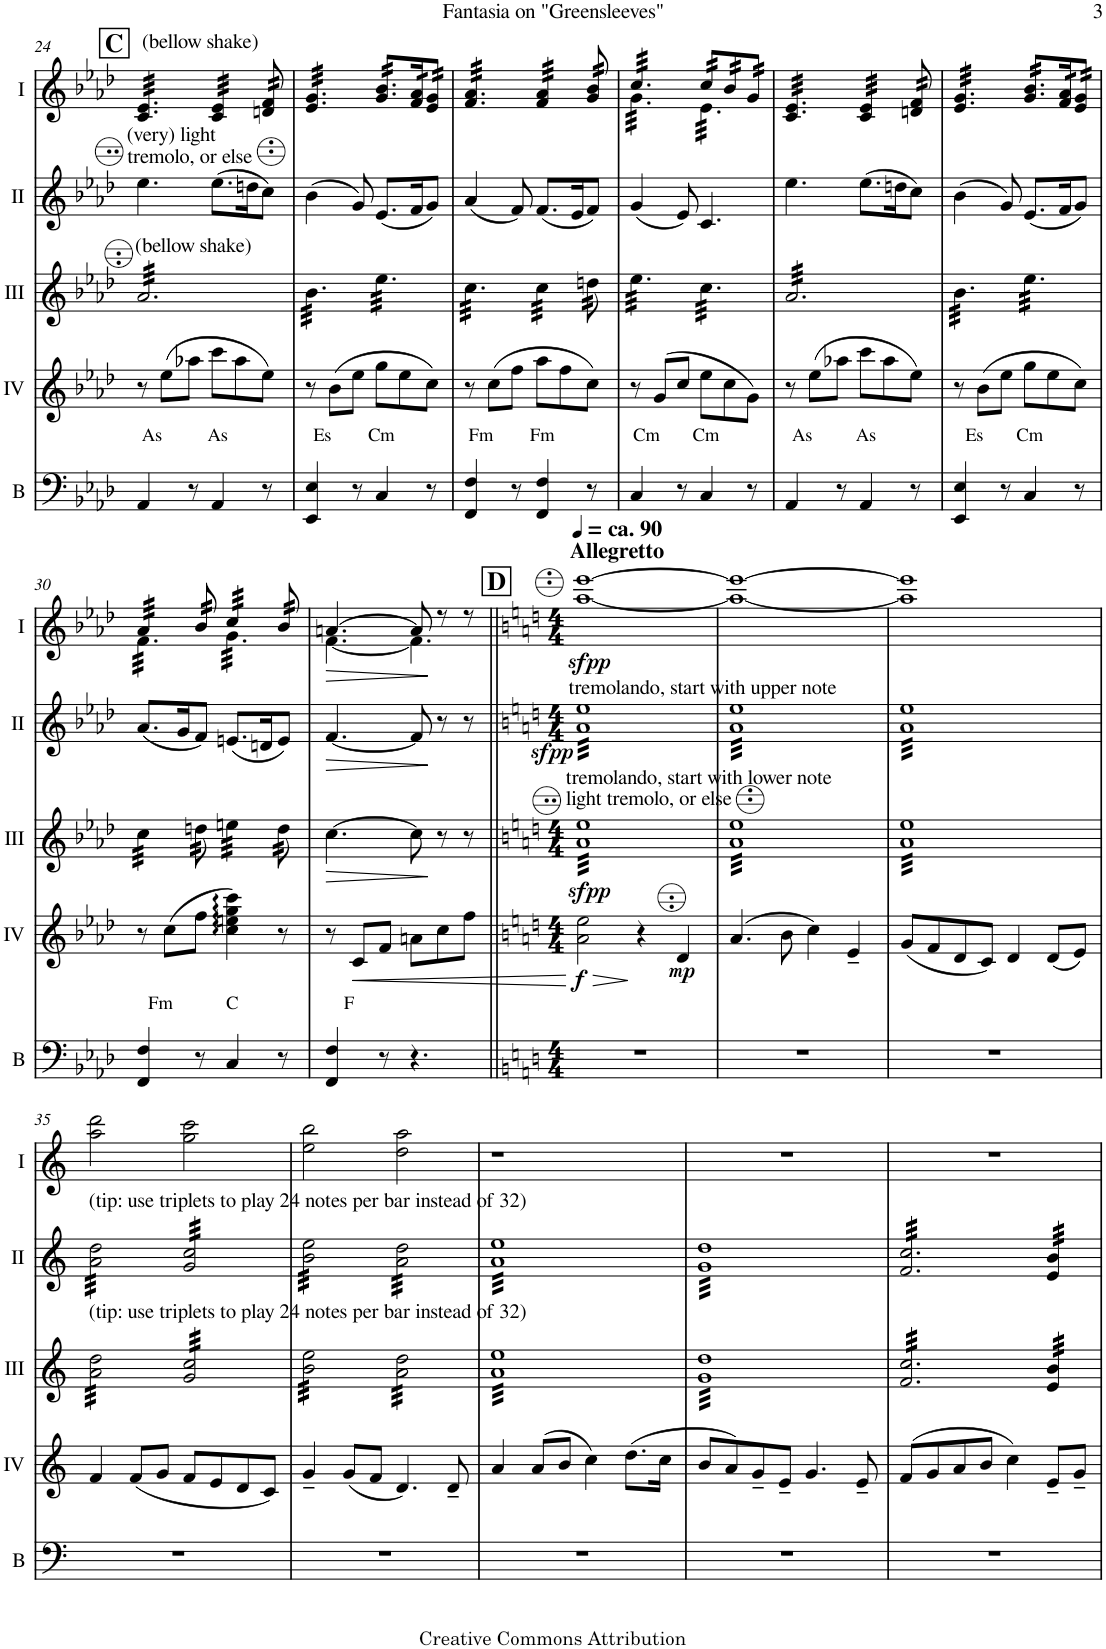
**kern	**kern	**text	**dynam	**kern	**dynam	**kern	**dynam	**kern	**dynam
*part5	*part4	*part4	*part4	*part3	*part3	*part2	*part2	*part1	*part1
*staff5	*staff4	*staff4	*staff4	*staff3	*staff3	*staff2	*staff2	*staff1	*staff1
*I"Bass	*I"Acc. 4	*	*	*I"Acc. 3	*	*I"Acc. 2	*	*I"Acc. 1	*
*I'B	*	*	*	*	*	*	*	*	*
!!LO:PB:g=z
*clefF4	*clefG2	*	*	*clefG2	*	*clefG2	*	*clefG2	*
*Trd7c12	*Trd7c12	*	*	*	*	*Trd7c12	*	*	*
*k[b-e-a-d-]	*k[b-e-a-d-]	*	*	*k[b-e-a-d-]	*	*k[b-e-a-d-]	*	*k[b-e-a-d-]	*
*M6/8	*M6/8	*	*	*M6/8	*	*M6/8	*	*M6/8	*
!!LO:REH:place=s1:a:B:cj:fs=14:t=C
=24	=24	=24	=24	=24	=24	=24	=24	=24	=24
!	!	!	!	!	!	!	!	!LO:TX:a:t=(bellow shake)	!
!	!	!	!	!	!	!LO:TX:a:t=(very) light	!	!	!
!	!	!	!	!	!	!LO:TX:a:t=tremolo, or else	!	!	!
!	!	!	!	!LO:TX:a:t=(bellow shake)	!	!	!	!	!
*	*	*	*	*tremolo	*	*	*	*	*
*	*	*	*	*	*	*	*	*tremolo	*
4AA-/	8r	.	.	32a-/LLL	.	4.eee-\	.	32c/ 32e-/LLL	.
.	.	.	.	32a-/	.	.	.	32c/ 32e-/	.
.	.	.	.	32a-/	.	.	.	32c/ 32e-/	.
.	.	.	.	32a-/	.	.	.	32c/ 32e-/	.
!	!	!LO:LY:b	!	!	!	!	!	!	!
.	(8ee-\L	As	.	32a-/	.	.	.	32c/ 32e-/	.
.	.	.	.	32a-/	.	.	.	32c/ 32e-/	.
.	.	.	.	32a-/	.	.	.	32c/ 32e-/	.
.	.	.	.	32a-/	.	.	.	32c/ 32e-/	.
8r	8aa-X\J	.	.	32a-/	.	.	.	32c/ 32e-/	.
.	.	.	.	32a-/	.	.	.	32c/ 32e-/	.
.	.	.	.	32a-/	.	.	.	32c/ 32e-/	.
.	.	.	.	32a-/	.	.	.	32c/ 32e-/JJJ	.
!	!	!LO:LY:b	!	!	!	!	!	!	!
4AA-/	8ccc\L	As	.	32a-/	.	(8.eee-\L	.	32c/ 32e-/LLL	.
.	.	.	.	32a-/	.	.	.	32c/ 32e-/	.
.	.	.	.	32a-/	.	.	.	32c/ 32e-/	.
.	.	.	.	32a-/	.	.	.	32c/ 32e-/	.
.	8aa-\	.	.	32a-/	.	.	.	32c/ 32e-/	.
.	.	.	.	32a-/	.	.	.	32c/ 32e-/	.
.	.	.	.	32a-/	.	16dddn\K	.	32c/ 32e-/	.
.	.	.	.	32a-/	.	.	.	32c/ 32e-/JJJ	.
8r	8ee-\J)	.	.	32a-/	.	8ccc\J)	.	32dn/ 32f/	.
.	.	.	.	32a-/	.	.	.	32dn/ 32f/	.
.	.	.	.	32a-/	.	.	.	32dn/ 32f/	.
.	.	.	.	32a-/JJJ	.	.	.	32dn/ 32f/	.
=25	=25	=25	=25	=25	=25	=25	=25	=25	=25
4EE-/ 4E-/	8r	.	.	32b-\LLL	.	(4bb-\	.	32e-/ 32g/LLL	.
.	.	.	.	32b-\	.	.	.	32e-/ 32g/	.
.	.	.	.	32b-\	.	.	.	32e-/ 32g/	.
.	.	.	.	32b-\	.	.	.	32e-/ 32g/	.
!	!	!LO:LY:b	!	!	!	!	!	!	!
.	(8b-\L	Es	.	32b-\	.	.	.	32e-/ 32g/	.
.	.	.	.	32b-\	.	.	.	32e-/ 32g/	.
.	.	.	.	32b-\	.	.	.	32e-/ 32g/	.
.	.	.	.	32b-\	.	.	.	32e-/ 32g/	.
8r	8ee-\J	.	.	32b-\	.	8gg/)	.	32e-/ 32g/	.
.	.	.	.	32b-\	.	.	.	32e-/ 32g/	.
.	.	.	.	32b-\	.	.	.	32e-/ 32g/	.
.	.	.	.	32b-\JJJ	.	.	.	32e-/ 32g/JJJ	.
!	!	!LO:LY:b	!	!	!	!	!	!	!
4C/	8gg\L	Cm	.	32ee-\LLL	.	(8.ee-/L	.	32g/ 32b-/LLL	.
.	.	.	.	32ee-\	.	.	.	32g/ 32b-/	.
.	.	.	.	32ee-\	.	.	.	32g/ 32b-/	.
.	.	.	.	32ee-\	.	.	.	32g/ 32b-/	.
.	8ee-\	.	.	32ee-\	.	.	.	32g/ 32b-/	.
.	.	.	.	32ee-\	.	.	.	32g/ 32b-/JJJ	.
.	.	.	.	32ee-\	.	16ff/K	.	32f/ 32a-/	.
.	.	.	.	32ee-\	.	.	.	32f/ 32a-/	.
8r	8cc\J)	.	.	32ee-\	.	8gg/J)	.	32e-/ 32g/	.
.	.	.	.	32ee-\	.	.	.	32e-/ 32g/	.
.	.	.	.	32ee-\	.	.	.	32e-/ 32g/	.
.	.	.	.	32ee-\JJJ	.	.	.	32e-/ 32g/JJJ	.
=26	=26	=26	=26	=26	=26	=26	=26	=26	=26
4FF/ 4F/	8r	.	.	32cc\LLL	.	(4aa-/	.	32f/ 32a-/LLL	.
.	.	.	.	32cc\	.	.	.	32f/ 32a-/	.
.	.	.	.	32cc\	.	.	.	32f/ 32a-/	.
.	.	.	.	32cc\	.	.	.	32f/ 32a-/	.
!	!	!LO:LY:b	!	!	!	!	!	!	!
.	(8cc\L	Fm	.	32cc\	.	.	.	32f/ 32a-/	.
.	.	.	.	32cc\	.	.	.	32f/ 32a-/	.
.	.	.	.	32cc\	.	.	.	32f/ 32a-/	.
.	.	.	.	32cc\	.	.	.	32f/ 32a-/	.
8r	8ff\J	.	.	32cc\	.	8ff/)	.	32f/ 32a-/	.
.	.	.	.	32cc\	.	.	.	32f/ 32a-/	.
.	.	.	.	32cc\	.	.	.	32f/ 32a-/	.
.	.	.	.	32cc\JJJ	.	.	.	32f/ 32a-/JJJ	.
!	!	!LO:LY:b	!	!	!	!	!	!	!
4FF/ 4F/	8aa-\L	Fm	.	32cc\LLL	.	(8.ff/L	.	32f/ 32a-/LLL	.
.	.	.	.	32cc\	.	.	.	32f/ 32a-/	.
.	.	.	.	32cc\	.	.	.	32f/ 32a-/	.
.	.	.	.	32cc\	.	.	.	32f/ 32a-/	.
.	8ff\	.	.	32cc\	.	.	.	32f/ 32a-/	.
.	.	.	.	32cc\	.	.	.	32f/ 32a-/	.
.	.	.	.	32cc\	.	16ee-/K	.	32f/ 32a-/	.
.	.	.	.	32cc\JJJ	.	.	.	32f/ 32a-/JJJ	.
8r	8cc\J)	.	.	32ddn\	.	8ff/J)	.	32g/ 32b-/	.
.	.	.	.	32ddn\	.	.	.	32g/ 32b-/	.
.	.	.	.	32ddn\	.	.	.	32g/ 32b-/	.
.	.	.	.	32ddn\	.	.	.	32g/ 32b-/	.
=27	=27	=27	=27	=27	=27	=27	=27	=27	=27
*	*	*	*	*	*	*	*	*^	*
4C/	8r	.	.	32ee-\LLL	.	(4gg/	.	32cc/LLL	32g\LLL	.
.	.	.	.	32ee-\	.	.	.	32cc/	32g\	.
.	.	.	.	32ee-\	.	.	.	32cc/	32g\	.
.	.	.	.	32ee-\	.	.	.	32cc/	32g\	.
!	!	!LO:LY:b	!	!	!	!	!	!	!	!
.	(8g/L	Cm	.	32ee-\	.	.	.	32cc/	32g\	.
.	.	.	.	32ee-\	.	.	.	32cc/	32g\	.
.	.	.	.	32ee-\	.	.	.	32cc/	32g\	.
.	.	.	.	32ee-\	.	.	.	32cc/	32g\	.
8r	8cc/J	.	.	32ee-\	.	8ee-/)	.	32cc/	32g\	.
.	.	.	.	32ee-\	.	.	.	32cc/	32g\	.
.	.	.	.	32ee-\	.	.	.	32cc/	32g\	.
.	.	.	.	32ee-\JJJ	.	.	.	32cc/JJJ	32g\JJJ	.
!	!	!LO:LY:b	!	!	!	!	!	!	!	!
4C/	8ee-\L	Cm	.	32cc\LLL	.	4.cc/	.	32cc/LLL	32e-\LLL	.
.	.	.	.	32cc\	.	.	.	32cc/	32e-\	.
.	.	.	.	32cc\	.	.	.	32cc/	32e-\	.
.	.	.	.	32cc\	.	.	.	32cc/	32e-\	.
.	8cc\	.	.	32cc\	.	.	.	32b-/	32e-\	.
.	.	.	.	32cc\	.	.	.	32b-/	32e-\	.
.	.	.	.	32cc\	.	.	.	32b-/	32e-\	.
.	.	.	.	32cc\	.	.	.	32b-/	32e-\	.
8r	8g\J)	.	.	32cc\	.	.	.	32g/	32e-\	.
.	.	.	.	32cc\	.	.	.	32g/	32e-\	.
.	.	.	.	32cc\	.	.	.	32g/	32e-\	.
.	.	.	.	32cc\JJJ	.	.	.	32g/JJJ	32e-\JJJ	.
*	*	*	*	*	*	*	*	*v	*v	*
=28	=28	=28	=28	=28	=28	=28	=28	=28	=28
4AA-/	8r	.	.	32a-/LLL	.	4.eee-\	.	32c/ 32e-/LLL	.
.	.	.	.	32a-/	.	.	.	32c/ 32e-/	.
.	.	.	.	32a-/	.	.	.	32c/ 32e-/	.
.	.	.	.	32a-/	.	.	.	32c/ 32e-/	.
!	!	!LO:LY:b	!	!	!	!	!	!	!
.	(8ee-\L	As	.	32a-/	.	.	.	32c/ 32e-/	.
.	.	.	.	32a-/	.	.	.	32c/ 32e-/	.
.	.	.	.	32a-/	.	.	.	32c/ 32e-/	.
.	.	.	.	32a-/	.	.	.	32c/ 32e-/	.
8r	8aa-X\J	.	.	32a-/	.	.	.	32c/ 32e-/	.
.	.	.	.	32a-/	.	.	.	32c/ 32e-/	.
.	.	.	.	32a-/	.	.	.	32c/ 32e-/	.
.	.	.	.	32a-/	.	.	.	32c/ 32e-/JJJ	.
!	!	!LO:LY:b	!	!	!	!	!	!	!
4AA-/	8ccc\L	As	.	32a-/	.	(8.eee-\L	.	32c/ 32e-/LLL	.
.	.	.	.	32a-/	.	.	.	32c/ 32e-/	.
.	.	.	.	32a-/	.	.	.	32c/ 32e-/	.
.	.	.	.	32a-/	.	.	.	32c/ 32e-/	.
.	8aa-\	.	.	32a-/	.	.	.	32c/ 32e-/	.
.	.	.	.	32a-/	.	.	.	32c/ 32e-/	.
.	.	.	.	32a-/	.	16dddn\K	.	32c/ 32e-/	.
.	.	.	.	32a-/	.	.	.	32c/ 32e-/JJJ	.
8r	8ee-\J)	.	.	32a-/	.	8ccc\J)	.	32dn/ 32f/	.
.	.	.	.	32a-/	.	.	.	32dn/ 32f/	.
.	.	.	.	32a-/	.	.	.	32dn/ 32f/	.
.	.	.	.	32a-/JJJ	.	.	.	32dn/ 32f/	.
=29	=29	=29	=29	=29	=29	=29	=29	=29	=29
4EE-/ 4E-/	8r	.	.	32b-\LLL	.	(4bb-\	.	32e-/ 32g/LLL	.
.	.	.	.	32b-\	.	.	.	32e-/ 32g/	.
.	.	.	.	32b-\	.	.	.	32e-/ 32g/	.
.	.	.	.	32b-\	.	.	.	32e-/ 32g/	.
!	!	!LO:LY:b	!	!	!	!	!	!	!
.	(8b-\L	Es	.	32b-\	.	.	.	32e-/ 32g/	.
.	.	.	.	32b-\	.	.	.	32e-/ 32g/	.
.	.	.	.	32b-\	.	.	.	32e-/ 32g/	.
.	.	.	.	32b-\	.	.	.	32e-/ 32g/	.
8r	8ee-\J	.	.	32b-\	.	8gg/)	.	32e-/ 32g/	.
.	.	.	.	32b-\	.	.	.	32e-/ 32g/	.
.	.	.	.	32b-\	.	.	.	32e-/ 32g/	.
.	.	.	.	32b-\JJJ	.	.	.	32e-/ 32g/JJJ	.
!	!	!LO:LY:b	!	!	!	!	!	!	!
4C/	8gg\L	Cm	.	32ee-\LLL	.	(8.ee-/L	.	32g/ 32b-/LLL	.
.	.	.	.	32ee-\	.	.	.	32g/ 32b-/	.
.	.	.	.	32ee-\	.	.	.	32g/ 32b-/	.
.	.	.	.	32ee-\	.	.	.	32g/ 32b-/	.
.	8ee-\	.	.	32ee-\	.	.	.	32g/ 32b-/	.
.	.	.	.	32ee-\	.	.	.	32g/ 32b-/JJJ	.
.	.	.	.	32ee-\	.	16ff/K	.	32f/ 32a-/	.
.	.	.	.	32ee-\	.	.	.	32f/ 32a-/	.
8r	8cc\J)	.	.	32ee-\	.	8gg/J)	.	32e-/ 32g/	.
.	.	.	.	32ee-\	.	.	.	32e-/ 32g/	.
.	.	.	.	32ee-\	.	.	.	32e-/ 32g/	.
.	.	.	.	32ee-\JJJ	.	.	.	32e-/ 32g/JJJ	.
!!LO:LB:g=z
=30	=30	=30	=30	=30	=30	=30	=30	=30	=30
*	*	*	*	*	*	*	*	*^	*
4FF/ 4F/	8r	.	.	32cc\LLL	.	(8.aa-/L	.	32a-/LLL	32f\LLL	.
.	.	.	.	32cc\	.	.	.	32a-/	32f\	.
.	.	.	.	32cc\	.	.	.	32a-/	32f\	.
.	.	.	.	32cc\	.	.	.	32a-/	32f\	.
!	!	!LO:LY:b	!	!	!	!	!	!	!	!
.	(8cc\L	Fm	.	32cc\	.	.	.	32a-/	32f\	.
.	.	.	.	32cc\	.	.	.	32a-/	32f\	.
.	.	.	.	32cc\	.	16gg/K	.	32a-/	32f\	.
.	.	.	.	32cc\JJJ	.	.	.	32a-/JJJ	32f\	.
8r	8ff\J	.	.	32ddn\	.	8ff/J)	.	32b-/	32f\	.
.	.	.	.	32ddn\	.	.	.	32b-/	32f\	.
.	.	.	.	32ddn\	.	.	.	32b-/	32f\	.
.	.	.	.	32ddn\	.	.	.	32b-/	32f\JJJ	.
!	!	!LO:LY:b	!	!	!	!	!	!	!	!
4C/	4cc\ 4een\ 4gg\ 4ccc\)	C	.	32een\LLL	.	(8.een/L	.	32cc/LLL	32g\LLL	.
.	.	.	.	32een\	.	.	.	32cc/	32g\	.
.	.	.	.	32een\	.	.	.	32cc/	32g\	.
.	.	.	.	32een\	.	.	.	32cc/	32g\	.
.	.	.	.	32een\	.	.	.	32cc/	32g\	.
.	.	.	.	32een\	.	.	.	32cc/	32g\	.
.	.	.	.	32een\	.	16ddn/K	.	32cc/	32g\	.
.	.	.	.	32een\JJJ	.	.	.	32cc/JJJ	32g\	.
8r	8r	.	.	32dd\	.	8ee/J)	.	32b-/	32g\	.
.	.	.	.	32dd\	.	.	.	32b-/	32g\	.
.	.	.	.	32dd\	.	.	.	32b-/	32g\	.
.	.	.	.	32dd\	.	.	.	32b-/	32g\JJJ	.
*	*	*	*	*	*	*	*	*Xtremolo	*	*
*	*	*	*	*Xtremolo	*	*	*	*	*	*
=31	=31	=31	=31	=31	=31	=31	=31	=31	=31	=31
!	!	!	!	!	!LO:HP:b	!	!LO:HP:b	!	!	!LO:HP:b
4FF/ 4F/	8r	.	.	[4.cc\	>	[4.ff/	>	[4.an/	[4.f\	>
!	!	!LO:LY:b	!LO:HP:b	!	!	!	!	!	!	!
.	8c/L	F	<	.	.	.	.	.	.	.
8r	8f/J	.	.	.	.	.	.	.	.	.
4.r	8an\L	.	.	8cc\]	.	8ff/]	.	8a/]	4.f\]	.
.	8cc\	.	.	8r	]	8r	]	8r	.	]
.	8ff\J	.	.	8r	.	8r	.	8r	.	.
*	*	*	*	*	*	*	*	*v	*v	*
.	.	.	[	.	.	.	.	.	.
=32||	=32||	=32||	=32||	=32||	=32||	=32||	=32||	=32||	=32||
!!LO:REH:place=s1:a:B:cj:fs=14:t=D
*k[]	*k[]	*	*	*k[]	*	*k[]	*	*k[]	*
*M4/4	*M4/4	*	*	*M4/4	*	*M4/4	*	*M4/4	*
!	!	!	!	!	!	!	!	!LO:TX:a:B:t=Allegretto	!
!	!	!	!	!	!	!	!	!LO:TX:a:B:t=ca. 90	!
!	!	!	!	!	!	!LO:TX:a:t=tremolando, start with upper note	!	!	!
!	!	!	!	!LO:TX:a:t=light tremolo, or else	!	!	!	!	!
!	!	!	!	!LO:TX:a:t=tremolando, start with lower note	!	!	!	!	!
!	!	!	!LO:HP:b	!	!	!	!	!	!
!	!	!	!LO:DY:n=1:b	!	!LO:DY:b	!	!LO:DY:b	!	!LO:DY:b
*	*	*	*	*tremolo	*	*	*	*	*
*	*	*	*	*	*	*tremolo	*	*	*
1r	2a\ 2ee\	.	> f	32a 32eeLLL	sfpp	32aa 32eeeLLL	sfpp	[1aa [1eee	sfpp
.	.	.	.	32a 32ee	.	32aa 32eee	.	.	.
.	.	.	.	32a 32ee	.	32aa 32eee	.	.	.
.	.	.	.	32a 32ee	.	32aa 32eee	.	.	.
.	.	.	.	32a 32ee	.	32aa 32eee	.	.	.
.	.	.	.	32a 32ee	.	32aa 32eee	.	.	.
.	.	.	.	32a 32ee	.	32aa 32eee	.	.	.
.	.	.	.	32a 32ee	.	32aa 32eee	.	.	.
.	.	.	.	32a 32ee	.	32aa 32eee	.	.	.
.	.	.	.	32a 32ee	.	32aa 32eee	.	.	.
.	.	.	.	32a 32ee	.	32aa 32eee	.	.	.
.	.	.	.	32a 32ee	.	32aa 32eee	.	.	.
.	.	.	.	32a 32ee	.	32aa 32eee	.	.	.
.	.	.	.	32a 32ee	.	32aa 32eee	.	.	.
.	.	.	.	32a 32ee	.	32aa 32eee	.	.	.
.	.	.	.	32a 32ee	.	32aa 32eee	.	.	.
.	4r	.	]	32a 32ee	.	32aa 32eee	.	.	.
.	.	.	.	32a 32ee	.	32aa 32eee	.	.	.
.	.	.	.	32a 32ee	.	32aa 32eee	.	.	.
.	.	.	.	32a 32ee	.	32aa 32eee	.	.	.
.	.	.	.	32a 32ee	.	32aa 32eee	.	.	.
.	.	.	.	32a 32ee	.	32aa 32eee	.	.	.
.	.	.	.	32a 32ee	.	32aa 32eee	.	.	.
.	.	.	.	32a 32ee	.	32aa 32eee	.	.	.
!	!	!	!LO:DY:n=2:b	!	!	!	!	!	!
.	4d/	.	mp	32a 32ee	.	32aa 32eee	.	.	.
.	.	.	.	32a 32ee	.	32aa 32eee	.	.	.
.	.	.	.	32a 32ee	.	32aa 32eee	.	.	.
.	.	.	.	32a 32ee	.	32aa 32eee	.	.	.
.	.	.	.	32a 32ee	.	32aa 32eee	.	.	.
.	.	.	.	32a 32ee	.	32aa 32eee	.	.	.
.	.	.	.	32a 32ee	.	32aa 32eee	.	.	.
.	.	.	.	32a 32eeJJJ	.	32aa 32eeeJJJ	.	.	.
=33	=33	=33	=33	=33	=33	=33	=33	=33	=33
1r	(4.a/	.	.	32a 32eeLLL	.	32aa 32eeeLLL	.	1aa_ 1eee_	.
.	.	.	.	32a 32ee	.	32aa 32eee	.	.	.
.	.	.	.	32a 32ee	.	32aa 32eee	.	.	.
.	.	.	.	32a 32ee	.	32aa 32eee	.	.	.
.	.	.	.	32a 32ee	.	32aa 32eee	.	.	.
.	.	.	.	32a 32ee	.	32aa 32eee	.	.	.
.	.	.	.	32a 32ee	.	32aa 32eee	.	.	.
.	.	.	.	32a 32ee	.	32aa 32eee	.	.	.
.	.	.	.	32a 32ee	.	32aa 32eee	.	.	.
.	.	.	.	32a 32ee	.	32aa 32eee	.	.	.
.	.	.	.	32a 32ee	.	32aa 32eee	.	.	.
.	.	.	.	32a 32ee	.	32aa 32eee	.	.	.
.	8b\	.	.	32a 32ee	.	32aa 32eee	.	.	.
.	.	.	.	32a 32ee	.	32aa 32eee	.	.	.
.	.	.	.	32a 32ee	.	32aa 32eee	.	.	.
.	.	.	.	32a 32ee	.	32aa 32eee	.	.	.
.	4cc\)	.	.	32a 32ee	.	32aa 32eee	.	.	.
.	.	.	.	32a 32ee	.	32aa 32eee	.	.	.
.	.	.	.	32a 32ee	.	32aa 32eee	.	.	.
.	.	.	.	32a 32ee	.	32aa 32eee	.	.	.
.	.	.	.	32a 32ee	.	32aa 32eee	.	.	.
.	.	.	.	32a 32ee	.	32aa 32eee	.	.	.
.	.	.	.	32a 32ee	.	32aa 32eee	.	.	.
.	.	.	.	32a 32ee	.	32aa 32eee	.	.	.
.	4e~/	.	.	32a 32ee	.	32aa 32eee	.	.	.
.	.	.	.	32a 32ee	.	32aa 32eee	.	.	.
.	.	.	.	32a 32ee	.	32aa 32eee	.	.	.
.	.	.	.	32a 32ee	.	32aa 32eee	.	.	.
.	.	.	.	32a 32ee	.	32aa 32eee	.	.	.
.	.	.	.	32a 32ee	.	32aa 32eee	.	.	.
.	.	.	.	32a 32ee	.	32aa 32eee	.	.	.
.	.	.	.	32a 32eeJJJ	.	32aa 32eeeJJJ	.	.	.
=34	=34	=34	=34	=34	=34	=34	=34	=34	=34
1r	(8g/L	.	.	32a 32eeLLL	.	32aa 32eeeLLL	.	1aa] 1eee]	.
.	.	.	.	32a 32ee	.	32aa 32eee	.	.	.
.	.	.	.	32a 32ee	.	32aa 32eee	.	.	.
.	.	.	.	32a 32ee	.	32aa 32eee	.	.	.
.	8f/	.	.	32a 32ee	.	32aa 32eee	.	.	.
.	.	.	.	32a 32ee	.	32aa 32eee	.	.	.
.	.	.	.	32a 32ee	.	32aa 32eee	.	.	.
.	.	.	.	32a 32ee	.	32aa 32eee	.	.	.
.	8d/	.	.	32a 32ee	.	32aa 32eee	.	.	.
.	.	.	.	32a 32ee	.	32aa 32eee	.	.	.
.	.	.	.	32a 32ee	.	32aa 32eee	.	.	.
.	.	.	.	32a 32ee	.	32aa 32eee	.	.	.
.	8c/J)	.	.	32a 32ee	.	32aa 32eee	.	.	.
.	.	.	.	32a 32ee	.	32aa 32eee	.	.	.
.	.	.	.	32a 32ee	.	32aa 32eee	.	.	.
.	.	.	.	32a 32ee	.	32aa 32eee	.	.	.
.	4d/	.	.	32a 32ee	.	32aa 32eee	.	.	.
.	.	.	.	32a 32ee	.	32aa 32eee	.	.	.
.	.	.	.	32a 32ee	.	32aa 32eee	.	.	.
.	.	.	.	32a 32ee	.	32aa 32eee	.	.	.
.	.	.	.	32a 32ee	.	32aa 32eee	.	.	.
.	.	.	.	32a 32ee	.	32aa 32eee	.	.	.
.	.	.	.	32a 32ee	.	32aa 32eee	.	.	.
.	.	.	.	32a 32ee	.	32aa 32eee	.	.	.
.	(8d/L	.	.	32a 32ee	.	32aa 32eee	.	.	.
.	.	.	.	32a 32ee	.	32aa 32eee	.	.	.
.	.	.	.	32a 32ee	.	32aa 32eee	.	.	.
.	.	.	.	32a 32ee	.	32aa 32eee	.	.	.
.	8e/J)	.	.	32a 32ee	.	32aa 32eee	.	.	.
.	.	.	.	32a 32ee	.	32aa 32eee	.	.	.
.	.	.	.	32a 32ee	.	32aa 32eee	.	.	.
.	.	.	.	32a 32eeJJJ	.	32aa 32eeeJJJ	.	.	.
!!LO:LB:g=z
=35	=35	=35	=35	=35	=35	=35	=35	=35	=35
!	!	!	!	!	!	!LO:TX:a:t=(tip&colon; use triplets to play 24 notes per bar instead of 32)	!	!	!
!	!	!	!	!LO:TX:a:t=(tip&colon; use triplets to play 24 notes per bar instead of 32)	!	!	!	!	!
1r	4f/	.	.	32a\ 32dd\LLL	.	32aa\ 32ddd\LLL	.	2aa\ 2ddd\	.
.	.	.	.	32a\ 32dd\	.	32aa\ 32ddd\	.	.	.
.	.	.	.	32a\ 32dd\	.	32aa\ 32ddd\	.	.	.
.	.	.	.	32a\ 32dd\	.	32aa\ 32ddd\	.	.	.
.	.	.	.	32a\ 32dd\	.	32aa\ 32ddd\	.	.	.
.	.	.	.	32a\ 32dd\	.	32aa\ 32ddd\	.	.	.
.	.	.	.	32a\ 32dd\	.	32aa\ 32ddd\	.	.	.
.	.	.	.	32a\ 32dd\	.	32aa\ 32ddd\	.	.	.
.	(8f/L	.	.	32a\ 32dd\	.	32aa\ 32ddd\	.	.	.
.	.	.	.	32a\ 32dd\	.	32aa\ 32ddd\	.	.	.
.	.	.	.	32a\ 32dd\	.	32aa\ 32ddd\	.	.	.
.	.	.	.	32a\ 32dd\	.	32aa\ 32ddd\	.	.	.
.	8g/J	.	.	32a\ 32dd\	.	32aa\ 32ddd\	.	.	.
.	.	.	.	32a\ 32dd\	.	32aa\ 32ddd\	.	.	.
.	.	.	.	32a\ 32dd\	.	32aa\ 32ddd\	.	.	.
.	.	.	.	32a\ 32dd\JJJ	.	32aa\ 32ddd\JJJ	.	.	.
.	8f/L	.	.	32g/ 32cc/LLL	.	32gg/ 32ccc/LLL	.	2gg\ 2ccc\	.
.	.	.	.	32g/ 32cc/	.	32gg/ 32ccc/	.	.	.
.	.	.	.	32g/ 32cc/	.	32gg/ 32ccc/	.	.	.
.	.	.	.	32g/ 32cc/	.	32gg/ 32ccc/	.	.	.
.	8e/	.	.	32g/ 32cc/	.	32gg/ 32ccc/	.	.	.
.	.	.	.	32g/ 32cc/	.	32gg/ 32ccc/	.	.	.
.	.	.	.	32g/ 32cc/	.	32gg/ 32ccc/	.	.	.
.	.	.	.	32g/ 32cc/	.	32gg/ 32ccc/	.	.	.
.	8d/	.	.	32g/ 32cc/	.	32gg/ 32ccc/	.	.	.
.	.	.	.	32g/ 32cc/	.	32gg/ 32ccc/	.	.	.
.	.	.	.	32g/ 32cc/	.	32gg/ 32ccc/	.	.	.
.	.	.	.	32g/ 32cc/	.	32gg/ 32ccc/	.	.	.
.	8c/J)	.	.	32g/ 32cc/	.	32gg/ 32ccc/	.	.	.
.	.	.	.	32g/ 32cc/	.	32gg/ 32ccc/	.	.	.
.	.	.	.	32g/ 32cc/	.	32gg/ 32ccc/	.	.	.
.	.	.	.	32g/ 32cc/JJJ	.	32gg/ 32ccc/JJJ	.	.	.
=36	=36	=36	=36	=36	=36	=36	=36	=36	=36
1r	4g~/	.	.	32b\ 32ee\LLL	.	32bb\ 32eee\LLL	.	2ee\ 2bb\	.
.	.	.	.	32b\ 32ee\	.	32bb\ 32eee\	.	.	.
.	.	.	.	32b\ 32ee\	.	32bb\ 32eee\	.	.	.
.	.	.	.	32b\ 32ee\	.	32bb\ 32eee\	.	.	.
.	.	.	.	32b\ 32ee\	.	32bb\ 32eee\	.	.	.
.	.	.	.	32b\ 32ee\	.	32bb\ 32eee\	.	.	.
.	.	.	.	32b\ 32ee\	.	32bb\ 32eee\	.	.	.
.	.	.	.	32b\ 32ee\	.	32bb\ 32eee\	.	.	.
.	(8g/L	.	.	32b\ 32ee\	.	32bb\ 32eee\	.	.	.
.	.	.	.	32b\ 32ee\	.	32bb\ 32eee\	.	.	.
.	.	.	.	32b\ 32ee\	.	32bb\ 32eee\	.	.	.
.	.	.	.	32b\ 32ee\	.	32bb\ 32eee\	.	.	.
.	8f/J	.	.	32b\ 32ee\	.	32bb\ 32eee\	.	.	.
.	.	.	.	32b\ 32ee\	.	32bb\ 32eee\	.	.	.
.	.	.	.	32b\ 32ee\	.	32bb\ 32eee\	.	.	.
.	.	.	.	32b\ 32ee\JJJ	.	32bb\ 32eee\JJJ	.	.	.
.	4.d/)	.	.	32a\ 32dd\LLL	.	32aa\ 32ddd\LLL	.	2dd\ 2aa\	.
.	.	.	.	32a\ 32dd\	.	32aa\ 32ddd\	.	.	.
.	.	.	.	32a\ 32dd\	.	32aa\ 32ddd\	.	.	.
.	.	.	.	32a\ 32dd\	.	32aa\ 32ddd\	.	.	.
.	.	.	.	32a\ 32dd\	.	32aa\ 32ddd\	.	.	.
.	.	.	.	32a\ 32dd\	.	32aa\ 32ddd\	.	.	.
.	.	.	.	32a\ 32dd\	.	32aa\ 32ddd\	.	.	.
.	.	.	.	32a\ 32dd\	.	32aa\ 32ddd\	.	.	.
.	.	.	.	32a\ 32dd\	.	32aa\ 32ddd\	.	.	.
.	.	.	.	32a\ 32dd\	.	32aa\ 32ddd\	.	.	.
.	.	.	.	32a\ 32dd\	.	32aa\ 32ddd\	.	.	.
.	.	.	.	32a\ 32dd\	.	32aa\ 32ddd\	.	.	.
.	8d~/	.	.	32a\ 32dd\	.	32aa\ 32ddd\	.	.	.
.	.	.	.	32a\ 32dd\	.	32aa\ 32ddd\	.	.	.
.	.	.	.	32a\ 32dd\	.	32aa\ 32ddd\	.	.	.
.	.	.	.	32a\ 32dd\JJJ	.	32aa\ 32ddd\JJJ	.	.	.
=37	=37	=37	=37	=37	=37	=37	=37	=37	=37
1r	4a/	.	.	32a 32eeLLL	.	32aa 32eeeLLL	.	1r	.
.	.	.	.	32a 32ee	.	32aa 32eee	.	.	.
.	.	.	.	32a 32ee	.	32aa 32eee	.	.	.
.	.	.	.	32a 32ee	.	32aa 32eee	.	.	.
.	.	.	.	32a 32ee	.	32aa 32eee	.	.	.
.	.	.	.	32a 32ee	.	32aa 32eee	.	.	.
.	.	.	.	32a 32ee	.	32aa 32eee	.	.	.
.	.	.	.	32a 32ee	.	32aa 32eee	.	.	.
.	(8a/L	.	.	32a 32ee	.	32aa 32eee	.	.	.
.	.	.	.	32a 32ee	.	32aa 32eee	.	.	.
.	.	.	.	32a 32ee	.	32aa 32eee	.	.	.
.	.	.	.	32a 32ee	.	32aa 32eee	.	.	.
.	8b/J	.	.	32a 32ee	.	32aa 32eee	.	.	.
.	.	.	.	32a 32ee	.	32aa 32eee	.	.	.
.	.	.	.	32a 32ee	.	32aa 32eee	.	.	.
.	.	.	.	32a 32ee	.	32aa 32eee	.	.	.
.	4cc\)	.	.	32a 32ee	.	32aa 32eee	.	.	.
.	.	.	.	32a 32ee	.	32aa 32eee	.	.	.
.	.	.	.	32a 32ee	.	32aa 32eee	.	.	.
.	.	.	.	32a 32ee	.	32aa 32eee	.	.	.
.	.	.	.	32a 32ee	.	32aa 32eee	.	.	.
.	.	.	.	32a 32ee	.	32aa 32eee	.	.	.
.	.	.	.	32a 32ee	.	32aa 32eee	.	.	.
.	.	.	.	32a 32ee	.	32aa 32eee	.	.	.
.	(8.dd\L	.	.	32a 32ee	.	32aa 32eee	.	.	.
.	.	.	.	32a 32ee	.	32aa 32eee	.	.	.
.	.	.	.	32a 32ee	.	32aa 32eee	.	.	.
.	.	.	.	32a 32ee	.	32aa 32eee	.	.	.
.	.	.	.	32a 32ee	.	32aa 32eee	.	.	.
.	.	.	.	32a 32ee	.	32aa 32eee	.	.	.
.	16cc\Jk	.	.	32a 32ee	.	32aa 32eee	.	.	.
.	.	.	.	32a 32eeJJJ	.	32aa 32eeeJJJ	.	.	.
=38	=38	=38	=38	=38	=38	=38	=38	=38	=38
1r	8b/L	.	.	32g 32ddLLL	.	32gg 32dddLLL	.	1r	.
.	.	.	.	32g 32dd	.	32gg 32ddd	.	.	.
.	.	.	.	32g 32dd	.	32gg 32ddd	.	.	.
.	.	.	.	32g 32dd	.	32gg 32ddd	.	.	.
.	8a/)	.	.	32g 32dd	.	32gg 32ddd	.	.	.
.	.	.	.	32g 32dd	.	32gg 32ddd	.	.	.
.	.	.	.	32g 32dd	.	32gg 32ddd	.	.	.
.	.	.	.	32g 32dd	.	32gg 32ddd	.	.	.
.	8g~/	.	.	32g 32dd	.	32gg 32ddd	.	.	.
.	.	.	.	32g 32dd	.	32gg 32ddd	.	.	.
.	.	.	.	32g 32dd	.	32gg 32ddd	.	.	.
.	.	.	.	32g 32dd	.	32gg 32ddd	.	.	.
.	8e~/J	.	.	32g 32dd	.	32gg 32ddd	.	.	.
.	.	.	.	32g 32dd	.	32gg 32ddd	.	.	.
.	.	.	.	32g 32dd	.	32gg 32ddd	.	.	.
.	.	.	.	32g 32dd	.	32gg 32ddd	.	.	.
.	4.g/	.	.	32g 32dd	.	32gg 32ddd	.	.	.
.	.	.	.	32g 32dd	.	32gg 32ddd	.	.	.
.	.	.	.	32g 32dd	.	32gg 32ddd	.	.	.
.	.	.	.	32g 32dd	.	32gg 32ddd	.	.	.
.	.	.	.	32g 32dd	.	32gg 32ddd	.	.	.
.	.	.	.	32g 32dd	.	32gg 32ddd	.	.	.
.	.	.	.	32g 32dd	.	32gg 32ddd	.	.	.
.	.	.	.	32g 32dd	.	32gg 32ddd	.	.	.
.	.	.	.	32g 32dd	.	32gg 32ddd	.	.	.
.	.	.	.	32g 32dd	.	32gg 32ddd	.	.	.
.	.	.	.	32g 32dd	.	32gg 32ddd	.	.	.
.	.	.	.	32g 32dd	.	32gg 32ddd	.	.	.
.	8e~/	.	.	32g 32dd	.	32gg 32ddd	.	.	.
.	.	.	.	32g 32dd	.	32gg 32ddd	.	.	.
.	.	.	.	32g 32dd	.	32gg 32ddd	.	.	.
.	.	.	.	32g 32ddJJJ	.	32gg 32dddJJJ	.	.	.
=39	=39	=39	=39	=39	=39	=39	=39	=39	=39
1r	(8f/L	.	.	32f/ 32cc/LLL	.	32ff/ 32ccc/LLL	.	1r	.
.	.	.	.	32f/ 32cc/	.	32ff/ 32ccc/	.	.	.
.	.	.	.	32f/ 32cc/	.	32ff/ 32ccc/	.	.	.
.	.	.	.	32f/ 32cc/	.	32ff/ 32ccc/	.	.	.
.	8g/	.	.	32f/ 32cc/	.	32ff/ 32ccc/	.	.	.
.	.	.	.	32f/ 32cc/	.	32ff/ 32ccc/	.	.	.
.	.	.	.	32f/ 32cc/	.	32ff/ 32ccc/	.	.	.
.	.	.	.	32f/ 32cc/	.	32ff/ 32ccc/	.	.	.
.	8a/	.	.	32f/ 32cc/	.	32ff/ 32ccc/	.	.	.
.	.	.	.	32f/ 32cc/	.	32ff/ 32ccc/	.	.	.
.	.	.	.	32f/ 32cc/	.	32ff/ 32ccc/	.	.	.
.	.	.	.	32f/ 32cc/	.	32ff/ 32ccc/	.	.	.
.	8b/J	.	.	32f/ 32cc/	.	32ff/ 32ccc/	.	.	.
.	.	.	.	32f/ 32cc/	.	32ff/ 32ccc/	.	.	.
.	.	.	.	32f/ 32cc/	.	32ff/ 32ccc/	.	.	.
.	.	.	.	32f/ 32cc/	.	32ff/ 32ccc/	.	.	.
.	4cc\)	.	.	32f/ 32cc/	.	32ff/ 32ccc/	.	.	.
.	.	.	.	32f/ 32cc/	.	32ff/ 32ccc/	.	.	.
.	.	.	.	32f/ 32cc/	.	32ff/ 32ccc/	.	.	.
.	.	.	.	32f/ 32cc/	.	32ff/ 32ccc/	.	.	.
.	.	.	.	32f/ 32cc/	.	32ff/ 32ccc/	.	.	.
.	.	.	.	32f/ 32cc/	.	32ff/ 32ccc/	.	.	.
.	.	.	.	32f/ 32cc/	.	32ff/ 32ccc/	.	.	.
.	.	.	.	32f/ 32cc/JJJ	.	32ff/ 32ccc/JJJ	.	.	.
.	8e~/L	.	.	32e/ 32b/LLL	.	32ee/ 32bb/LLL	.	.	.
.	.	.	.	32e/ 32b/	.	32ee/ 32bb/	.	.	.
.	.	.	.	32e/ 32b/	.	32ee/ 32bb/	.	.	.
.	.	.	.	32e/ 32b/	.	32ee/ 32bb/	.	.	.
.	8g~/J	.	.	32e/ 32b/	.	32ee/ 32bb/	.	.	.
.	.	.	.	32e/ 32b/	.	32ee/ 32bb/	.	.	.
.	.	.	.	32e/ 32b/	.	32ee/ 32bb/	.	.	.
.	.	.	.	32e/ 32b/JJJ	.	32ee/ 32bb/JJJ	.	.	.
*	*	*	*	*	*	*Xtremolo	*	*	*
*	*	*	*	*Xtremolo	*	*	*	*	*
=	=	=	=	=	=	=	=	=	=
*-	*-	*-	*-	*-	*-	*-	*-	*-	*-
